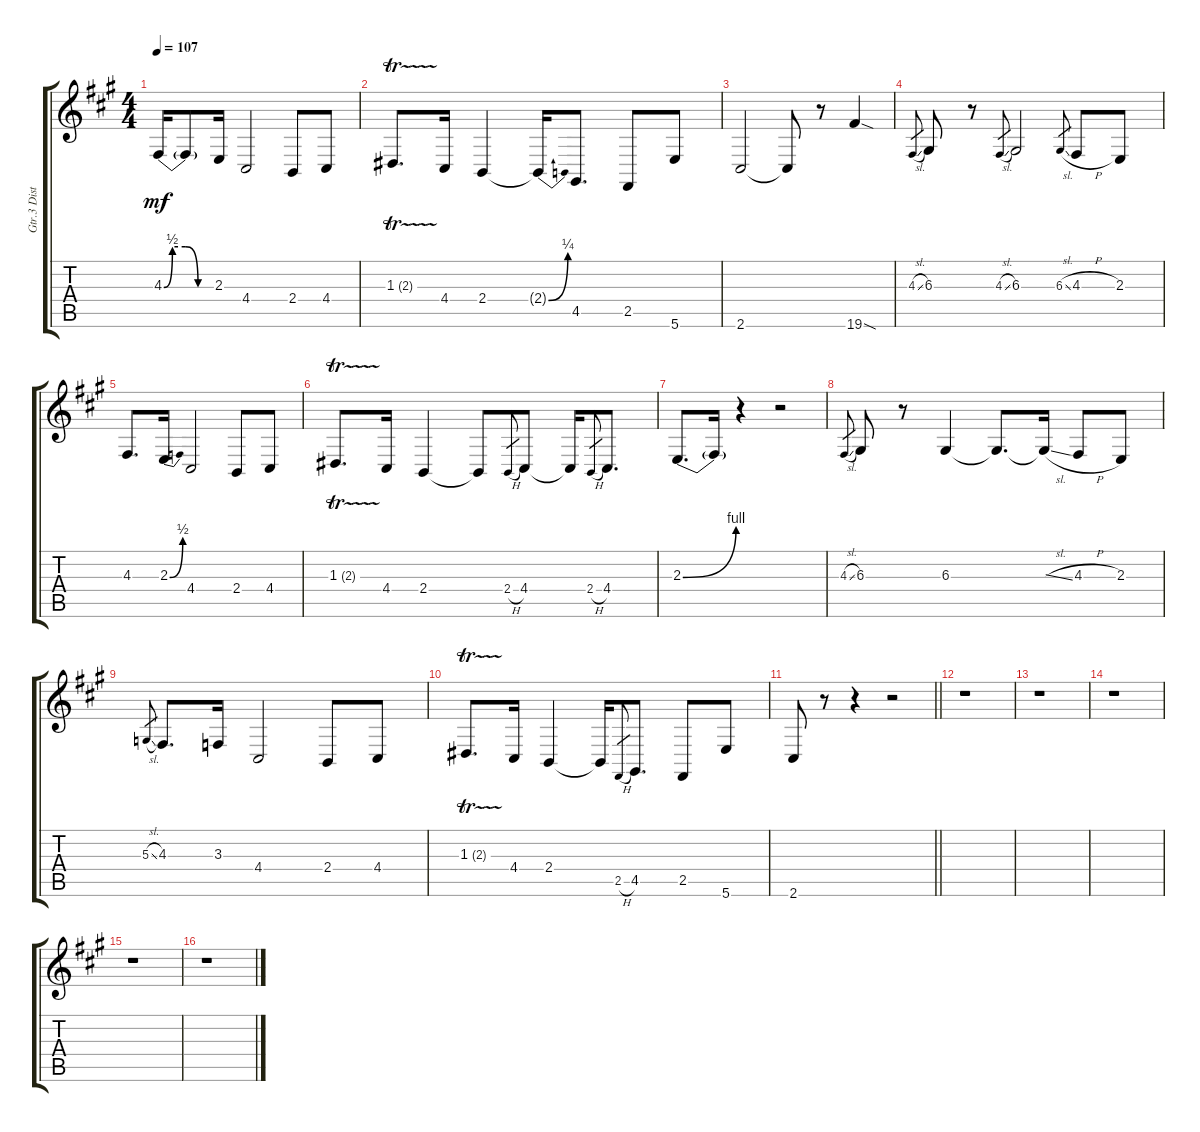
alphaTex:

\track ("Gtr.3 Distortion Gtr. (w/Octaver) One Oc" "Gtr.3 Dist") {instrument distortionguitar}
\staff {score tabs}
\tuning (B2 G2 D2 A1 E1 B1) {hide}
\ts (4 4)
\tempo 107
\clef g2
\ks a
4.3{be (custom 0 0 10 2 25 2 40 0 60 0)}.16{dy mf} 4.3{t}.8 2.3.16 4.4.2 2.4.8 4.4.8 |
1.3{tr (2 32)}.8{d} 4.4.16 2.4.4 2.4{be (bend 0 0 60 1) t}.16 4.5.8{d} 2.5.8 5.6.8 |
2.6.2 2.6{t}.8 r.8 19.6{sod}.4 |
4.3{sl}.8{gr} 6.3.8 r.8 4.3{sl}.8{gr} 6.3.2 6.3{sl}.8{gr} 4.3{h}.8 2.3.8 |
4.3.8{d} 2.3{be (bend 0 0 60 2)}.16 4.4.2 2.4.8 4.4.8 |
1.3{tr (2 32)}.8{d} 4.4.16 2.4.4 2.4{t}.8 2.4{h}.8{gr} 4.4.8 4.4{t}.16 2.4{h}.8{gr} 4.4.8{d} |
2.3{be (bend 0 0 60 4)}.8{d} 2.3{t}.16 r.4 r.2 |
4.3{sl}.8{gr} 6.3.8 r.8 6.3.4 6.3{t}.8{d} 6.3{sl t}.16 4.3{h}.8 2.3.8 |
5.3{sl}.8{gr} 4.3.8{d} 3.3.16 4.4.2 2.4.8 4.4.8 |
1.3{tr (2 32)}.8{d} 4.4.16 2.4.4 2.4{t}.16 2.5{h}.8{gr} 4.5.8{d} 2.5.8 5.6.8 |
\barLineRight lightlight
2.6.8 r.8 r.4 r.2 |
r.1 |
r.1 |
r.1 |
r.1 |
r.1
